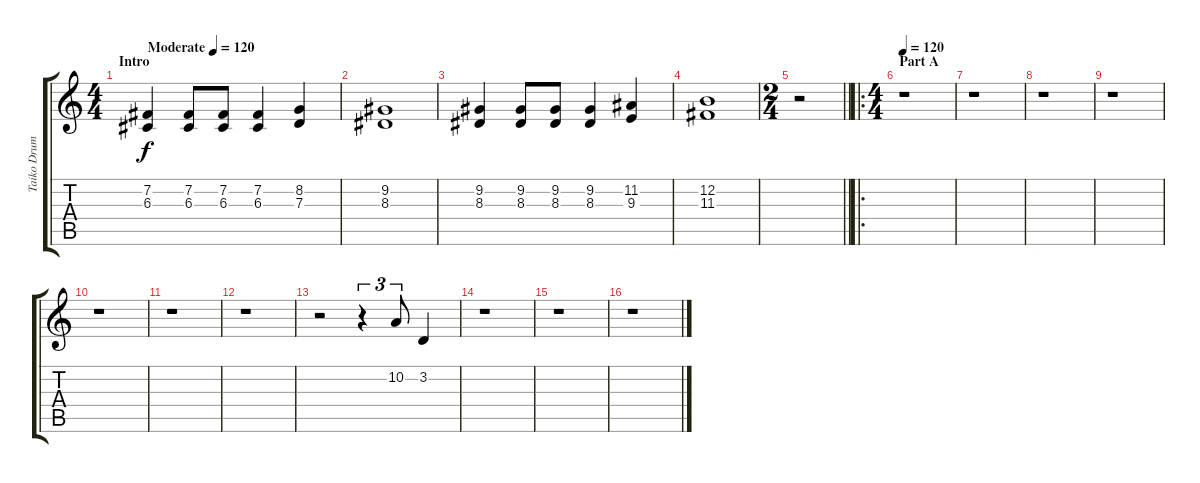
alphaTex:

\track ("Taiko Drums" "Taiko Drum") {instrument taikodrum}
\staff {score tabs}
\tuning (E4 B3 G3 D3 A2 E2) {hide}
\ts (4 4)
\section ("" "Intro")
\tempo (120 "Moderate")
\tempo 155
\tempo (120 "Moderate")
\clef g2
\ks c
(7.2 6.3).4{dy f instrument taikodrum} (7.2 6.3).8 (7.2 6.3).8 (7.2 6.3).4 (8.2 7.3).4 |
(9.2 8.3).1 |
(9.2 8.3).4 (9.2 8.3).8 (9.2 8.3).8 (9.2 8.3).4 (11.2 9.3).4 |
(12.2 11.3).1 |
\ts (2 4)
\barLineRight lightlight
r.2 |
\ro
\ts (4 4)
\section ("" "Part A")
\tempo 120
r.1 |
r.1 |
r.1 |
r.1 |
r.1 |
r.1 |
r.1 |
r.2 r.4{tu (3 2)} 10.2.8{tu (3 2)} 3.2.4 |
r.1 |
r.1 |
r.1
